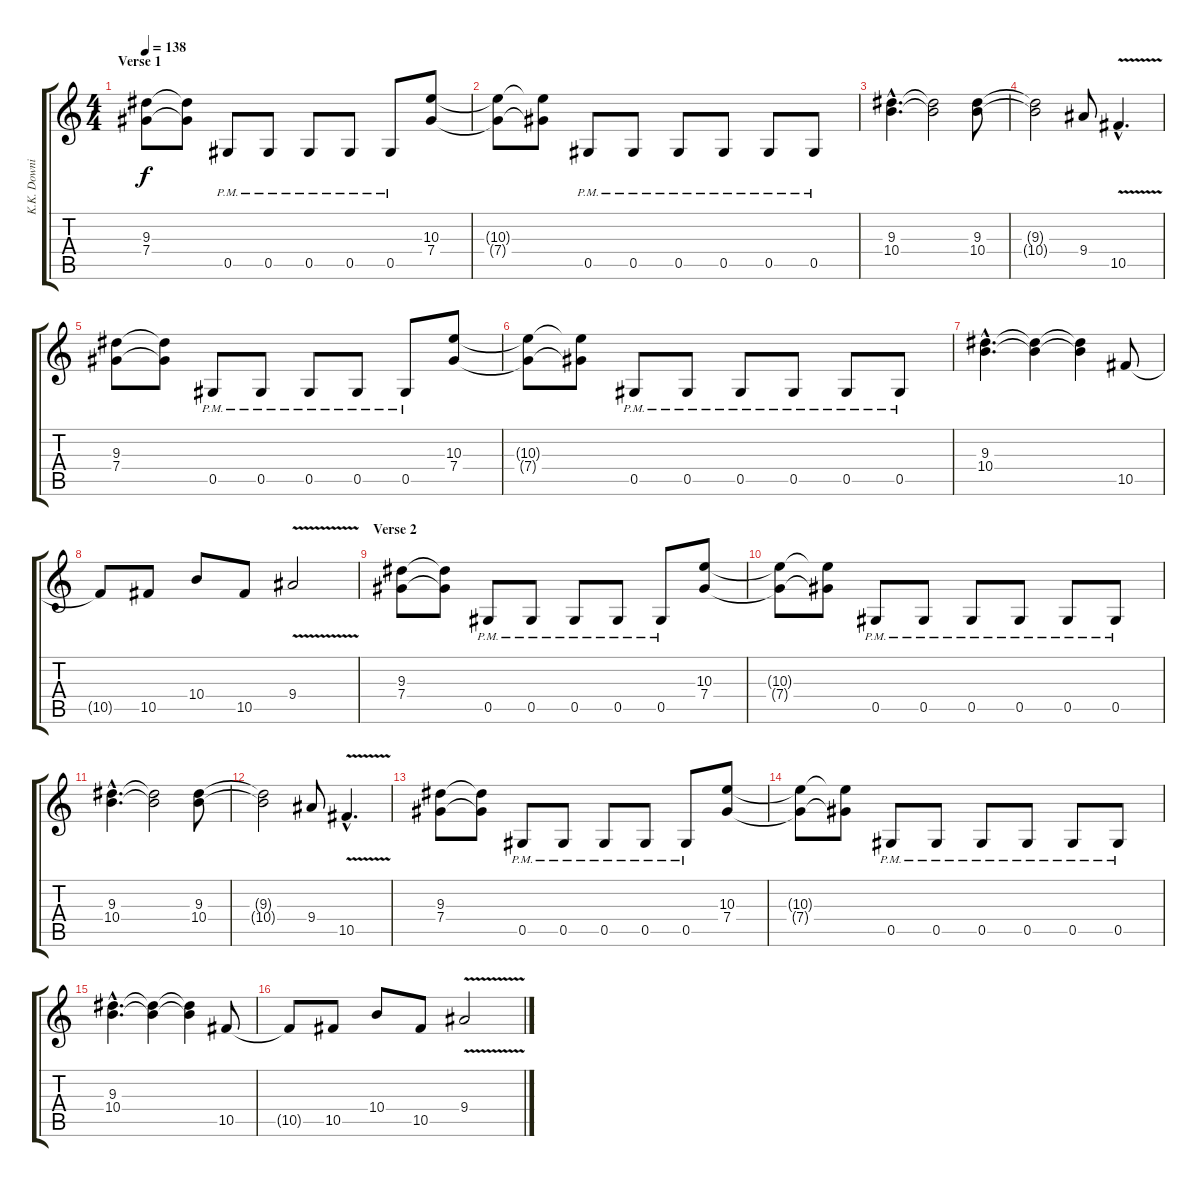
\track ("K.K. Downing" "K.K. Downi") {instrument overdrivenguitar}
\staff {score tabs}
\tuning (Eb4 Bb3 Gb3 Db3 Ab2 Eb2) {hide}
\ts (4 4)
\section ("" "Verse 1")
\tempo 138
\clef g2
\ks c
(9.3 7.4).8{dy f} (9.3{t} 7.4{t}).8 0.5{pm}.8 0.5{pm}.8 0.5{pm}.8 0.5{pm}.8 0.5{pm}.8 (10.3 7.4).8 |
(10.3{t} 7.4{t}).8 (10.3{t} 7.4{t}).8 0.5{pm}.8 0.5{pm}.8 0.5{pm}.8 0.5{pm}.8 0.5{pm}.8 0.5{pm}.8 |
(9.3{hac} 10.4{hac}).4{d} (9.3{t} 10.4{t}).2 (9.3 10.4).8 |
(9.3{t} 10.4{t}).2 9.4.8 10.5{v hac}.4{d} |
(9.3 7.4).8 (9.3{t} 7.4{t}).8 0.5{pm}.8 0.5{pm}.8 0.5{pm}.8 0.5{pm}.8 0.5{pm}.8 (10.3 7.4).8 |
(10.3{t} 7.4{t}).8 (10.3{t} 7.4{t}).8 0.5{pm}.8 0.5{pm}.8 0.5{pm}.8 0.5{pm}.8 0.5{pm}.8 0.5{pm}.8 |
(9.3{hac} 10.4{hac}).4{d} (9.3{t} 10.4{t}).4 (9.3{t} 10.4{t}).4 10.5.8 |
10.5{t}.8 10.5.8 10.4.8 10.5.8 9.4{v}.2 |
\section ("" "Verse 2")
(9.3 7.4).8 (9.3{t} 7.4{t}).8 0.5{pm}.8 0.5{pm}.8 0.5{pm}.8 0.5{pm}.8 0.5{pm}.8 (10.3 7.4).8 |
(10.3{t} 7.4{t}).8 (10.3{t} 7.4{t}).8 0.5{pm}.8 0.5{pm}.8 0.5{pm}.8 0.5{pm}.8 0.5{pm}.8 0.5{pm}.8 |
(9.3{hac} 10.4{hac}).4{d} (9.3{t} 10.4{t}).2 (9.3 10.4).8 |
(9.3{t} 10.4{t}).2 9.4.8 10.5{v hac}.4{d} |
(9.3 7.4).8 (9.3{t} 7.4{t}).8 0.5{pm}.8 0.5{pm}.8 0.5{pm}.8 0.5{pm}.8 0.5{pm}.8 (10.3 7.4).8 |
(10.3{t} 7.4{t}).8 (10.3{t} 7.4{t}).8 0.5{pm}.8 0.5{pm}.8 0.5{pm}.8 0.5{pm}.8 0.5{pm}.8 0.5{pm}.8 |
(9.3{hac} 10.4{hac}).4{d} (9.3{t} 10.4{t}).4 (9.3{t} 10.4{t}).4 10.5.8 |
10.5{t}.8 10.5.8 10.4.8 10.5.8 9.4{v}.2
